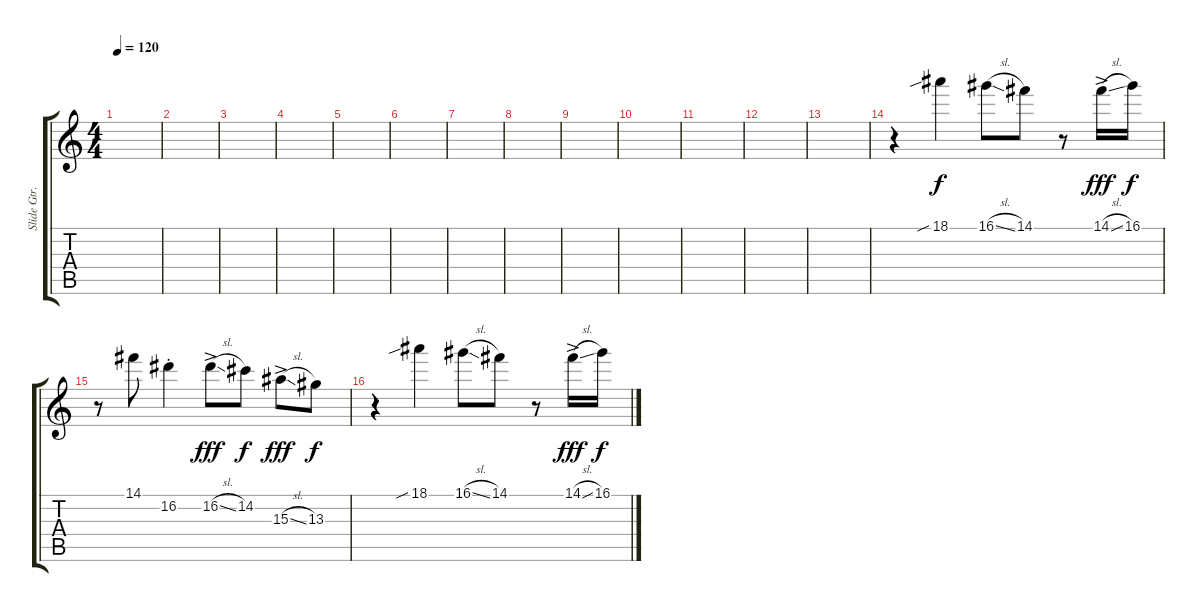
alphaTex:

\track ("Slide Gtr. 1" "Slide Gtr.") {instrument electricguitarjazz}
\staff {score tabs}
\tuning (E4 B3 G3 D3 A2 E2) {hide}
\ts (4 4)
\tempo 120
\clef g2
\ks c
|
|
|
|
|
|
|
|
|
|
|
|
|
r.4 18.1{sib}.4 16.1{sl}.8 14.1.8 r.8 14.1{sl ac}.16{dy fff} 16.1.16{dy f} |
r.8 14.1.8 16.2{st}.4 16.2{sl ac}.8{dy fff} 14.2.8{dy f} 15.3{sl ac}.8{dy fff} 13.3.8{dy f} |
r.4 18.1{sib}.4 16.1{sl}.8 14.1.8 r.8 14.1{sl ac}.16{dy fff} 16.1.16{dy f}
